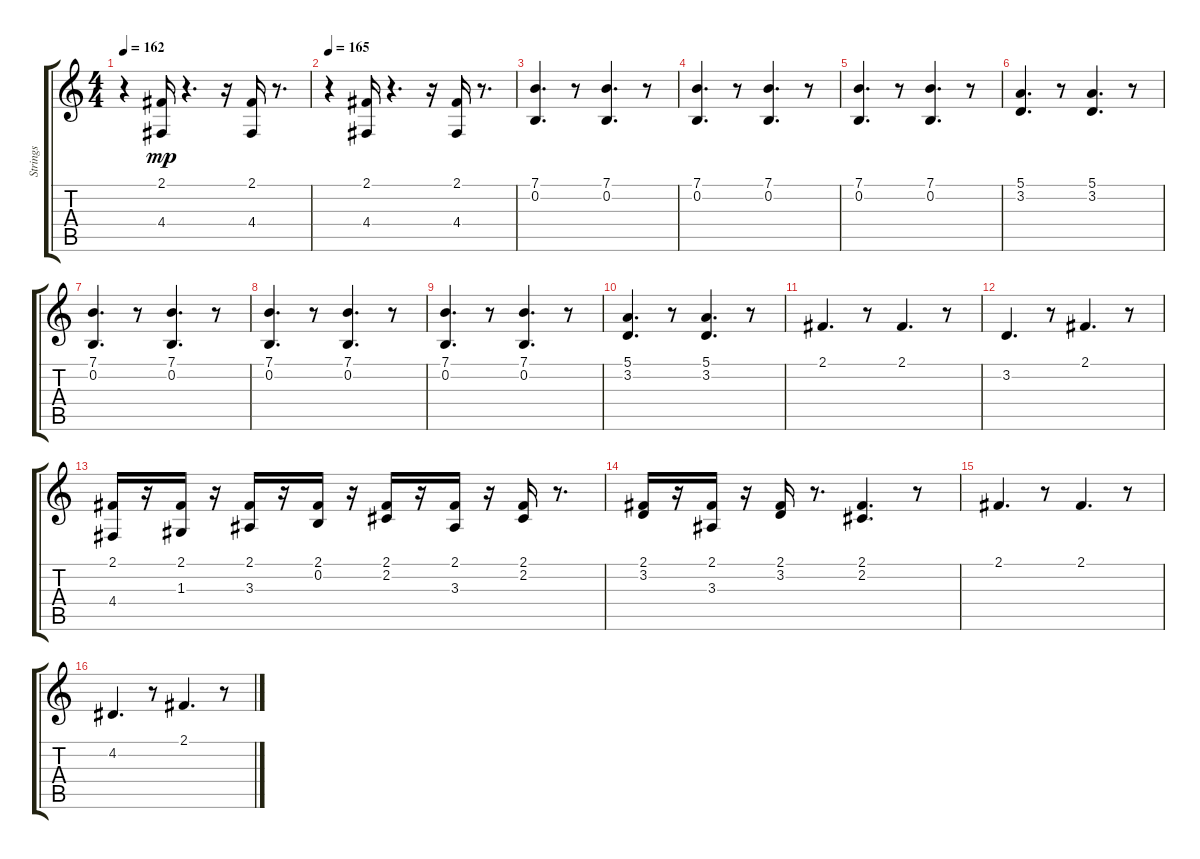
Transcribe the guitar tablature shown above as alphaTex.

\track ("Strings" "Strings") {instrument stringensemble1}
\staff {score tabs}
\tuning (E4 B3 G3 D3 A2 E2) {hide}
\ts (4 4)
\tempo 162
\clef g2
\ks c
r.4{dy mp} (2.1 4.4).16 r.4{d} r.16 (2.1 4.4).16 r.8{d} |
\tempo 165
r.4 (2.1 4.4).16 r.4{d} r.16 (2.1 4.4).16 r.8{d} |
(7.1 0.2).4{d} r.8 (7.1 0.2).4{d} r.8 |
(7.1 0.2).4{d} r.8 (7.1 0.2).4{d} r.8 |
(7.1 0.2).4{d} r.8 (7.1 0.2).4{d} r.8 |
(5.1 3.2).4{d} r.8 (5.1 3.2).4{d} r.8 |
(7.1 0.2).4{d} r.8 (7.1 0.2).4{d} r.8 |
(7.1 0.2).4{d} r.8 (7.1 0.2).4{d} r.8 |
(7.1 0.2).4{d} r.8 (7.1 0.2).4{d} r.8 |
(5.1 3.2).4{d} r.8 (5.1 3.2).4{d} r.8 |
2.1.4{d} r.8 2.1.4{d} r.8 |
3.2.4{d} r.8 2.1.4{d} r.8 |
(2.1 4.4).16 r.16 (2.1 1.3).16 r.16 (2.1 3.3).16 r.16 (2.1 0.2).16 r.16 (2.1 2.2).16 r.16 (2.1 3.3).16 r.16 (2.1 2.2).16 r.8{d} |
(2.1 3.2).16 r.16 (2.1 3.3).16 r.16 (2.1 3.2).16 r.8{d} (2.1 2.2).4{d} r.8 |
2.1.4{d} r.8 2.1.4{d} r.8 |
4.2.4{d} r.8 2.1.4{d} r.8
